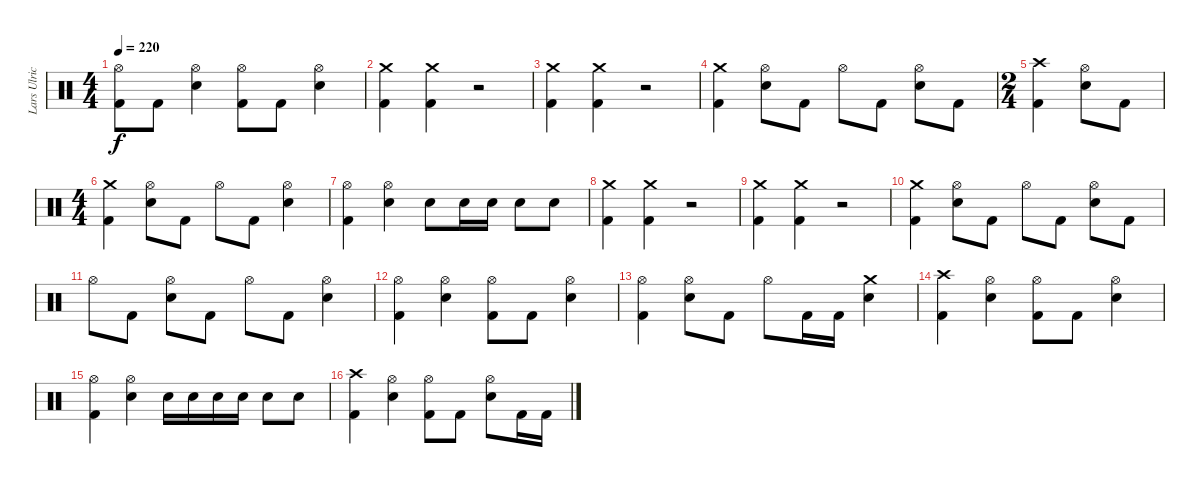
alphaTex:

\track ("Lars Ulrich (Drums)" "Lars Ulric") {instrument percussion}
\staff {score}
\articulation defaults
\ts (4 4)
\tempo 220
\clef neutral
\ks c
("Hi-Hat (open)" "Kick (hit) 2").8{dy f} "Kick (hit) 2".8 ("Hi-Hat (open)" "Electric Snare (hit)").4 ("Hi-Hat (open)" "Kick (hit) 2").8 "Kick (hit) 2".8 ("Hi-Hat (open)" "Electric Snare (hit)").4 |
("Crash medium (hit)" "Kick (hit) 2").4 ("Crash medium (hit)" "Kick (hit) 2").4 r.2 |
("Crash medium (hit)" "Kick (hit) 2").4 ("Crash medium (hit)" "Kick (hit) 2").4 r.2 |
("Crash medium (hit)" "Kick (hit) 2").4 ("Hi-Hat (open)" "Electric Snare (hit)").8 "Kick (hit) 2".8 "Hi-Hat (open)".8 "Kick (hit) 2".8 ("Hi-Hat (open)" "Electric Snare (hit)").8 "Kick (hit) 2".8 |
\ts (2 4)
("Crash high (hit)" "Kick (hit) 2").4 ("Hi-Hat (open)" "Electric Snare (hit)").8 "Kick (hit) 2".8 |
\ts (4 4)
("Crash medium (hit)" "Kick (hit) 2").4 ("Hi-Hat (open)" "Electric Snare (hit)").8 "Kick (hit) 2".8 "Hi-Hat (open)".8 "Kick (hit) 2".8 ("Hi-Hat (open)" "Electric Snare (hit)").4 |
("Hi-Hat (open)" "Kick (hit) 2").4 ("Hi-Hat (open)" "Electric Snare (hit)").4 "Electric Snare (hit)".8 "Electric Snare (hit)".16 "Electric Snare (hit)".16 "Electric Snare (hit)".8 "Electric Snare (hit)".8 |
("Crash medium (hit)" "Kick (hit) 2").4 ("Crash medium (hit)" "Kick (hit) 2").4 r.2 |
("Crash medium (hit)" "Kick (hit) 2").4 ("Crash medium (hit)" "Kick (hit) 2").4 r.2 |
("Crash medium (hit)" "Kick (hit) 2").4 ("Hi-Hat (open)" "Electric Snare (hit)").8 "Kick (hit) 2".8 "Hi-Hat (open)".8 "Kick (hit) 2".8 ("Hi-Hat (open)" "Electric Snare (hit)").8 "Kick (hit) 2".8 |
"Hi-Hat (open)".8 "Kick (hit) 2".8 ("Hi-Hat (open)" "Electric Snare (hit)").8 "Kick (hit) 2".8 "Hi-Hat (open)".8 "Kick (hit) 2".8 ("Hi-Hat (open)" "Electric Snare (hit)").4 |
("Hi-Hat (open)" "Kick (hit) 2").4 ("Hi-Hat (open)" "Electric Snare (hit)").4 ("Hi-Hat (open)" "Kick (hit) 2").8 "Kick (hit) 2".8 ("Hi-Hat (open)" "Electric Snare (hit)").4 |
("Hi-Hat (open)" "Kick (hit) 2").4 ("Hi-Hat (open)" "Electric Snare (hit)").8 "Kick (hit) 2".8 "Hi-Hat (open)".8 "Kick (hit) 2".16 "Kick (hit) 2".16 ("Crash medium (hit)" "Electric Snare (hit)").4 |
("Crash high (hit)" "Kick (hit) 2").4 ("Hi-Hat (open)" "Electric Snare (hit)").4 ("Hi-Hat (open)" "Kick (hit) 2").8 "Kick (hit) 2".8 ("Hi-Hat (open)" "Electric Snare (hit)").4 |
("Hi-Hat (open)" "Kick (hit) 2").4 ("Hi-Hat (open)" "Electric Snare (hit)").4 "Electric Snare (hit)".16 "Electric Snare (hit)".16 "Electric Snare (hit)".16 "Electric Snare (hit)".16 "Electric Snare (hit)".8 "Electric Snare (hit)".8 |
("Crash high (hit)" "Kick (hit) 2").4 ("Hi-Hat (open)" "Electric Snare (hit)").4 ("Hi-Hat (open)" "Kick (hit) 2").8 "Kick (hit) 2".8 ("Hi-Hat (open)" "Electric Snare (hit)").8 "Kick (hit) 2".16 "Kick (hit) 2".16
